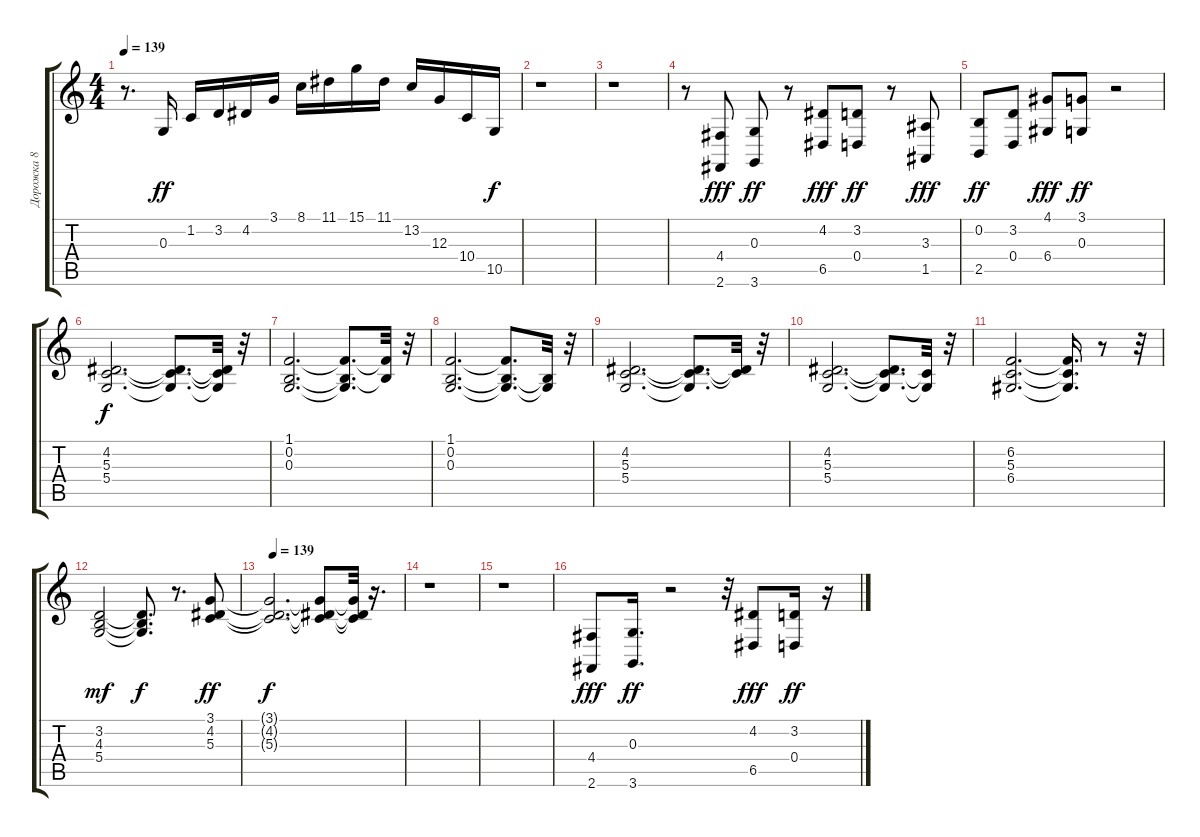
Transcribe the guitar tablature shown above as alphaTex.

\track ("Дорожка 8" "Дорожка 8") {instrument synthstrings1}
\staff {score tabs}
\tuning (E4 B3 G3 D3 A2 E2) {hide}
\ts (4 4)
\tempo 139
\clef g2
\ks c
r.8{d dy f} 0.3.16{dy ff} 1.2.16 3.2.16 4.2.16 3.1.16 8.1.16 11.1.16 15.1.16 11.1.16 13.2.16 12.3.16 10.4.16 10.5.16{dy f} |
r.1 |
r.1 |
r.8 (4.4 2.6).8{dy fff} (0.3 3.6).8{dy ff} r.8 (4.2 6.5).8{dy fff} (3.2 0.4).8{dy ff} r.8 (3.3 1.5).8{dy fff} |
(0.2 2.5).8{dy ff} (3.2 0.4).8 (4.1 6.4).8{dy fff} (3.1 0.3).8{dy ff} r.2 |
(4.2 5.3 5.4).2{d dy f} (4.2{t} 5.3{t} 5.4{t}).8{d} (4.2{t} 5.3{t} 5.4{t}).32 r.32 |
(1.1 0.2 0.3).2{d} (1.1{t} 0.2{t} 0.3{t}).8{d} (1.1{t} 0.2{t}).32 r.32 |
(1.1 0.2 0.3).2{d} (1.1{t} 0.2{t} 0.3{t}).8{d} (0.2{t} 0.3{t}).32 r.32 |
(4.2 5.3 5.4).2{d} (4.2{t} 5.3{t} 5.4{t}).8{d} (4.2{t} 5.3{t}).32 r.32 |
(4.2 5.3 5.4).2{d} (4.2{t} 5.3{t} 5.4{t}).8{d} (5.3{t} 5.4{t}).32 r.32 |
(6.2 5.3 6.4).2{d} (6.2{t} 5.3{t} 6.4{t}).16{d} r.8 r.32 |
(3.2 4.3 5.4).2{dy mf} (3.2{t} 4.3{t} 5.4{t}).8{d dy f} r.8{d} (3.1 4.2 5.3).8{dy ff} |
\tempo 139
(3.1{t} 4.2{t} 5.3{t}).2{d dy f} (3.1{t} 4.2{t} 5.3{t}).8 (3.1{t} 4.2{t} 5.3{t}).32 r.16{d} |
r.1 |
r.1 |
(4.4 2.6).8{dy fff} (0.3 3.6).16{d dy ff} r.2 r.32 (4.2 6.5).8{dy fff} (3.2 0.4).16{dy ff} r.16
